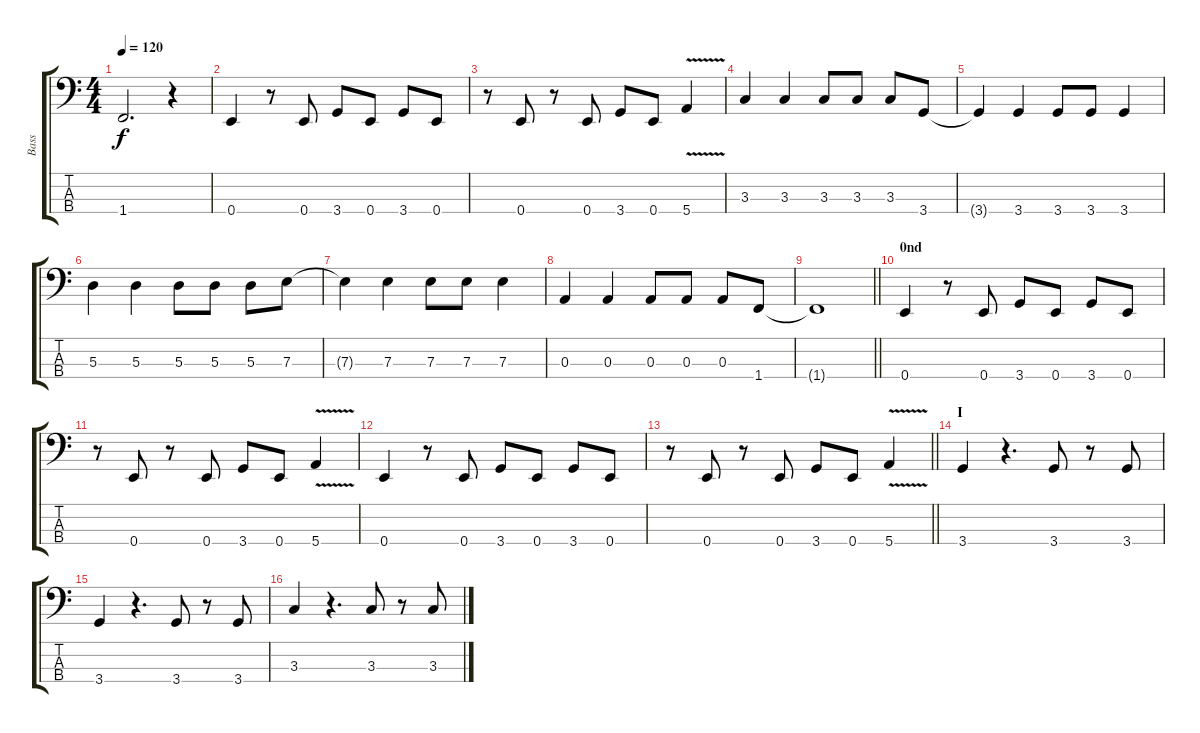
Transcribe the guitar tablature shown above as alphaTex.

\track ("Bass" "Bass") {instrument electricbassfinger}
\staff {score tabs}
\tuning (G2 D2 A1 E1) {hide}
\ts (4 4)
\tempo 120
\clef f4
\ks c
1.4{t}.2{d dy f} r.4 |
0.4.4 r.8 0.4.8 3.4.8 0.4.8 3.4.8 0.4.8 |
r.8 0.4.8 r.8 0.4.8 3.4.8 0.4.8 5.4{v}.4 |
3.3.4 3.3.4 3.3.8 3.3.8 3.3.8 3.4.8 |
3.4{t}.4 3.4.4 3.4.8 3.4.8 3.4.4 |
5.3.4 5.3.4 5.3.8 5.3.8 5.3.8 7.3.8 |
7.3{t}.4 7.3.4 7.3.8 7.3.8 7.3.4 |
0.3.4 0.3.4 0.3.8 0.3.8 0.3.8 1.4.8 |
\barLineRight lightlight
1.4{t}.1 |
\section ("" "0nd")
0.4.4 r.8 0.4.8 3.4.8 0.4.8 3.4.8 0.4.8 |
r.8 0.4.8 r.8 0.4.8 3.4.8 0.4.8 5.4{v}.4 |
0.4.4 r.8 0.4.8 3.4.8 0.4.8 3.4.8 0.4.8 |
\barLineRight lightlight
r.8 0.4.8 r.8 0.4.8 3.4.8 0.4.8 5.4{v}.4 |
\section ("" "I")
3.4.4 r.4{d} 3.4.8 r.8 3.4.8 |
3.4.4 r.4{d} 3.4.8 r.8 3.4.8 |
3.3.4 r.4{d} 3.3.8 r.8 3.3.8
